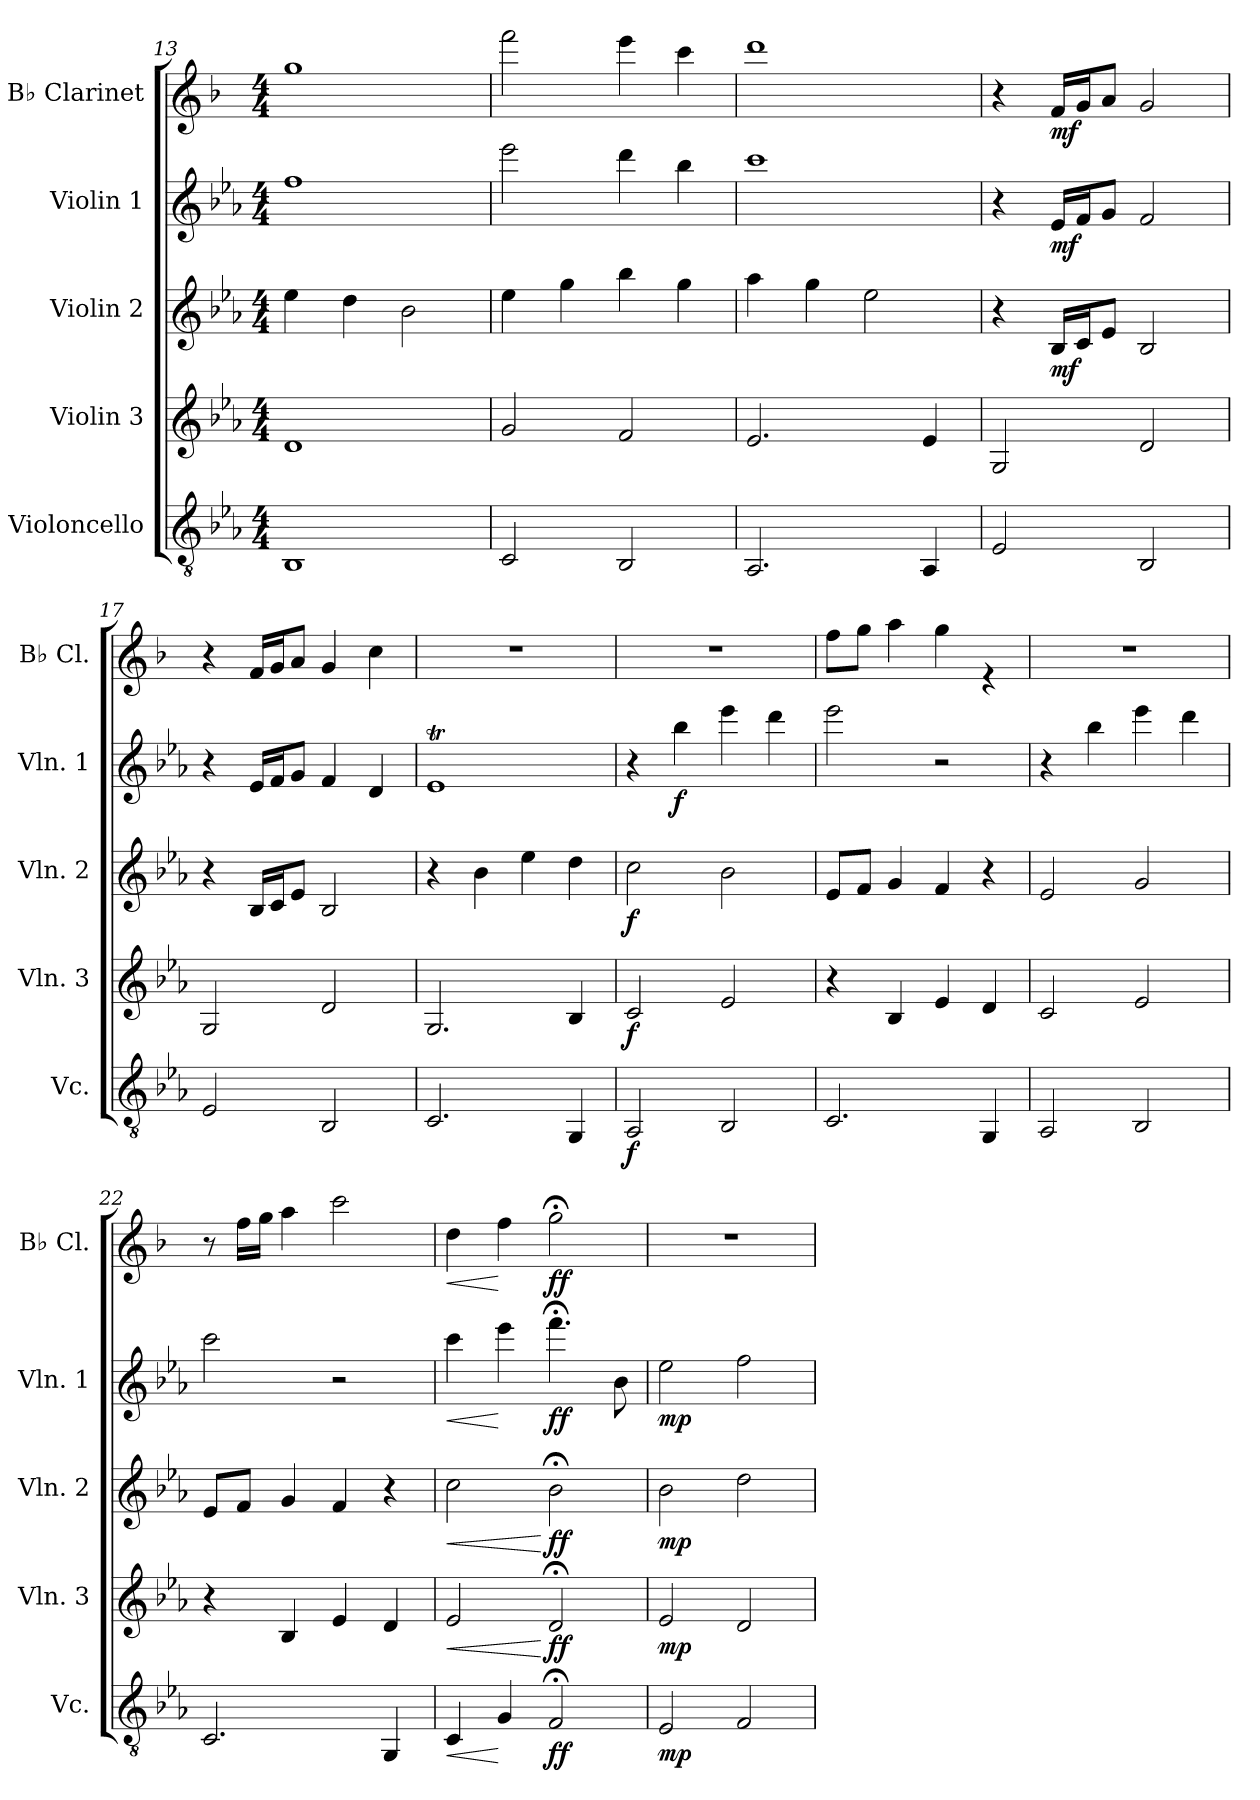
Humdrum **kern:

**kern	**dynam	**kern	**dynam	**kern	**dynam	**kern	**dynam	**kern	**dynam
*part5	*part5	*part4	*part4	*part3	*part3	*part2	*part2	*part1	*part1
*staff5	*staff5	*staff4	*staff4	*staff3	*staff3	*staff2	*staff2	*staff1	*staff1
*I"Violoncello	*	*I"Violin 3	*	*I"Violin 2	*	*I"Violin 1	*	*I"B♭ Clarinet	*
*I'Vc.	*	*I'Vln. 3	*	*I'Vln. 2	*	*I'Vln. 1	*	*I'B♭ Cl.	*
!!LO:LB:g=z
*clefGv2	*	*clefG2	*	*clefG2	*	*clefG2	*	*clefG2	*
*	*	*	*	*	*	*	*	*ITrd1c2	*
*k[b-e-a-]	*	*k[b-e-a-]	*	*k[b-e-a-]	*	*k[b-e-a-]	*	*k[b-e-a-]	*
*M4/4	*	*M4/4	*	*M4/4	*	*M4/4	*	*M4/4	*
=13	=13	=13	=13	=13	=13	=13	=13	=13	=13
1BB-	.	1d	.	4ee-\	.	1ff	.	1ff	.
.	.	.	.	4dd\	.	.	.	.	.
.	.	.	.	2b-\	.	.	.	.	.
=14	=14	=14	=14	=14	=14	=14	=14	=14	=14
2C/	.	2g/	.	4ee-\	.	2eee-\	.	2eee-\	.
.	.	.	.	4gg\	.	.	.	.	.
2BB-/	.	2f/	.	4bb-\	.	4ddd\	.	4ddd\	.
.	.	.	.	4gg\	.	4bb-\	.	4bb-\	.
=15	=15	=15	=15	=15	=15	=15	=15	=15	=15
2.AA-/	.	2.e-/	.	4aa-\	.	1ccc	.	1ccc	.
.	.	.	.	4gg\	.	.	.	.	.
.	.	.	.	2ee-\	.	.	.	.	.
4AA-/	.	4e-/	.	.	.	.	.	.	.
=16	=16	=16	=16	=16	=16	=16	=16	=16	=16
!	!LO:DY:a	!	!	!	!	!	!	!	!
!	!LO:DY:n=1:b	!	!	!	!	!	!	!	!
2E-/	mf mf	2G/	.	4r	.	4r	.	4r	.
!	!	!	!	!	!LO:DY:b	!	!LO:DY:b	!	!LO:DY:b
.	.	.	.	16B-/LL	mf	16e-/LL	mf	16e-/LL	mf
.	.	.	.	16c/J	.	16f/J	.	16f/J	.
.	.	.	.	8e-/J	.	8g/J	.	8g/J	.
2BB-/	.	2d/	.	2B-/	.	2f/	.	2f/	.
!!LO:PB:g=z
=17	=17	=17	=17	=17	=17	=17	=17	=17	=17
2E-/	.	2G/	.	4r	.	4r	.	4r	.
.	.	.	.	16B-/LL	.	16e-/LL	.	16e-/LL	.
.	.	.	.	16c/J	.	16f/J	.	16f/J	.
.	.	.	.	8e-/J	.	8g/J	.	8g/J	.
2BB-/	.	2d/	.	2B-/	.	4f/	.	4f/	.
.	.	.	.	.	.	4d/	.	4b-\	.
=18	=18	=18	=18	=18	=18	=18	=18	=18	=18
2.C/	.	2.G/	.	4r	.	1e-T	.	1r	.
.	.	.	.	4b-\	.	.	.	.	.
.	.	.	.	4ee-\	.	.	.	.	.
4GG/	.	4B-/	.	4dd\	.	.	.	.	.
=19	=19	=19	=19	=19	=19	=19	=19	=19	=19
!	!LO:DY:b	!	!LO:DY:b	!	!LO:DY:b	!	!	!	!
2AA-/	f	2c/	f	2cc\	f	4r	.	1r	.
!	!	!	!	!	!	!	!LO:DY:b	!	!
.	.	.	.	.	.	4bb-\	f	.	.
2BB-/	.	2e-/	.	2b-\	.	4eee-\	.	.	.
.	.	.	.	.	.	4ddd\	.	.	.
=20	=20	=20	=20	=20	=20	=20	=20	=20	=20
2.C/	.	4r	.	8e-/L	.	2eee-\	.	8ee-\L	.
.	.	.	.	8f/J	.	.	.	8ff\J	.
.	.	4B-/	.	4g/	.	.	.	4gg\	.
.	.	4e-/	.	4f/	.	2r	.	4ff\	.
4GG/	.	4d/	.	4r	.	.	.	4re	.
!!LO:LB:g=z
=21	=21	=21	=21	=21	=21	=21	=21	=21	=21
2AA-/	.	2c/	.	2e-/	.	4r	.	1r	.
.	.	.	.	.	.	4bb-\	.	.	.
2BB-/	.	2e-/	.	2g/	.	4eee-\	.	.	.
.	.	.	.	.	.	4ddd\	.	.	.
=22	=22	=22	=22	=22	=22	=22	=22	=22	=22
2.C/	.	4r	.	8e-/L	.	2ccc\	.	8r	.
.	.	.	.	8f/J	.	.	.	16ee-\LL	.
.	.	.	.	.	.	.	.	16ff\JJ	.
.	.	4B-/	.	4g/	.	.	.	4gg\	.
.	.	4e-/	.	4f/	.	2r	.	2bb-\	.
4GG/	.	4d/	.	4r	.	.	.	.	.
=23	=23	=23	=23	=23	=23	=23	=23	=23	=23
!	!LO:HP:b	!	!LO:HP:b	!	!LO:HP:b	!	!LO:HP:b	!	!LO:HP:b
4C/	<	2e-/	<	2cc\	<	4ccc\	<	4cc\	<
4G/	[	.	.	.	.	4eee-\	[	4ee-\	[
!	!LO:DY:b	!	!LO:DY:n=1:b	!	!LO:DY:n=1:b	!	!LO:DY:b	!	!LO:DY:b
2F;</	ff	2d;</	[ ff	2b-;<\	[ ff	4.fff;<\	ff	2ff;<\	ff
.	.	.	.	.	.	8b-\	.	.	.
=24	=24	=24	=24	=24	=24	=24	=24	=24	=24
!	!LO:DY:b	!	!LO:DY:b	!	!LO:DY:b	!	!LO:DY:b	!	!
2E-/	mp	2e-/	mp	2b-\	mp	2ee-\	mp	1r	.
2F/	.	2d/	.	2dd\	.	2ff\	.	.	.
=	=	=	=	=	=	=	=	=	=
*-	*-	*-	*-	*-	*-	*-	*-	*-	*-
